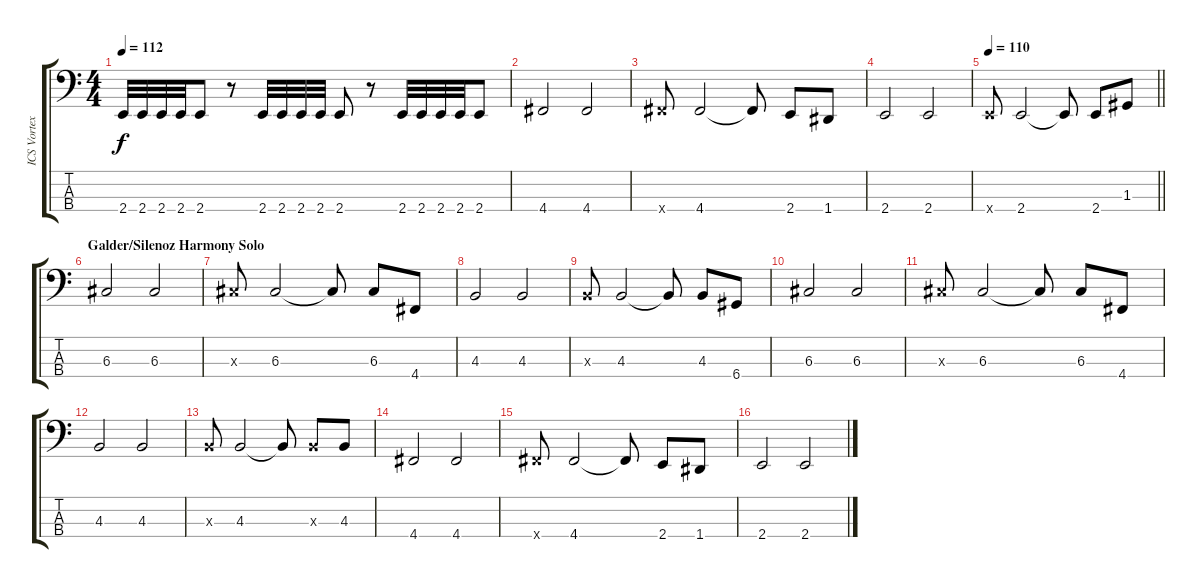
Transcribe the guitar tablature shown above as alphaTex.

\track ("ICS Vortex - Bass" "ICS Vortex") {instrument electricbassfinger}
\staff {score tabs}
\tuning (F2 C2 G1 D1) {hide}
\ts (4 4)
\tempo 112
\clef f4
\ks c
2.4.32{dy f} 2.4.32 2.4.32 2.4.32 2.4.8 r.8 2.4.32 2.4.32 2.4.32 2.4.32 2.4.8 r.8 2.4.32 2.4.32 2.4.32 2.4.32 2.4.8 |
4.4.2 4.4.2 |
4.4{x}.8 4.4.2 4.4{t}.8 2.4.8 1.4.8 |
2.4.2 2.4.2 |
\tempo 110
\barLineRight lightlight
2.4{x}.8 2.4.2 2.4{t}.8 2.4.8 1.3.8 |
\section ("" "Galder/Silenoz Harmony Solo")
6.3.2 6.3.2 |
6.3{x}.8 6.3.2 6.3{t}.8 6.3.8 4.4.8 |
4.3.2 4.3.2 |
4.3{x}.8 4.3.2 4.3{t}.8 4.3.8 6.4.8 |
6.3.2 6.3.2 |
6.3{x}.8 6.3.2 6.3{t}.8 6.3.8 4.4.8 |
4.3.2 4.3.2 |
4.3{x}.8 4.3.2 4.3{t}.8 4.3{x}.8 4.3.8 |
4.4.2 4.4.2 |
4.4{x}.8 4.4.2 4.4{t}.8 2.4.8 1.4.8 |
2.4.2 2.4.2
